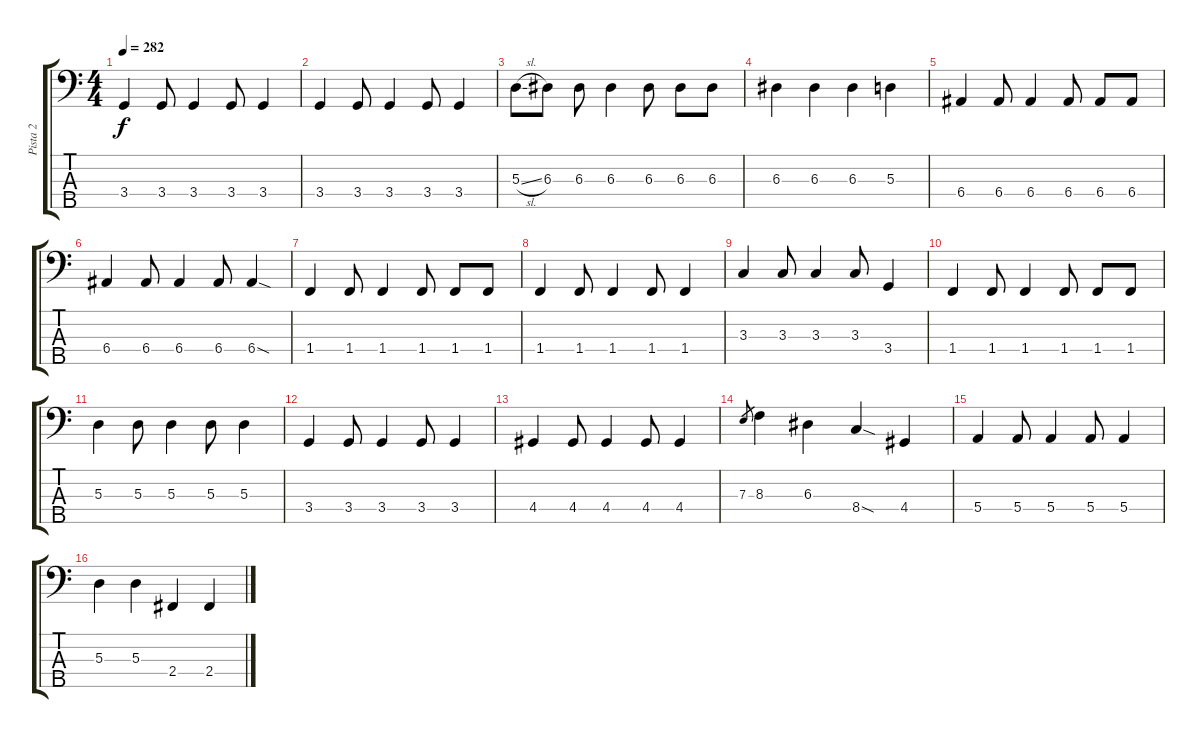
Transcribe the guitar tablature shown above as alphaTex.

\track ("Pista 2" "Pista 2") {instrument electricbassfinger}
\staff {score tabs}
\tuning (G2 D2 A1 E1 B0) {hide}
\ts (4 4)
\tempo 282
\clef f4
\ks c
3.4.4{dy f} 3.4.8 3.4.4 3.4.8 3.4.4 |
3.4.4 3.4.8 3.4.4 3.4.8 3.4.4 |
5.3{sl}.8 6.3.8 6.3.8 6.3.4 6.3.8 6.3.8 6.3.8 |
6.3.4 6.3.4 6.3.4 5.3.4 |
6.4.4 6.4.8 6.4.4 6.4.8 6.4.8 6.4.8 |
6.4.4 6.4.8 6.4.4 6.4.8 6.4{sod}.4 |
1.4.4 1.4.8 1.4.4 1.4.8 1.4.8 1.4.8 |
1.4.4 1.4.8 1.4.4 1.4.8 1.4.4 |
3.3.4 3.3.8 3.3.4 3.3.8 3.4.4 |
1.4.4 1.4.8 1.4.4 1.4.8 1.4.8 1.4.8 |
5.3.4 5.3.8 5.3.4 5.3.8 5.3.4 |
3.4.4 3.4.8 3.4.4 3.4.8 3.4.4 |
4.4.4 4.4.8 4.4.4 4.4.8 4.4.4 |
7.3.8{gr} 8.3.4 6.3.4 8.4{sod}.4 4.4.4 |
5.4.4 5.4.8 5.4.4 5.4.8 5.4.4 |
5.3.4 5.3.4 2.4.4 2.4.4
